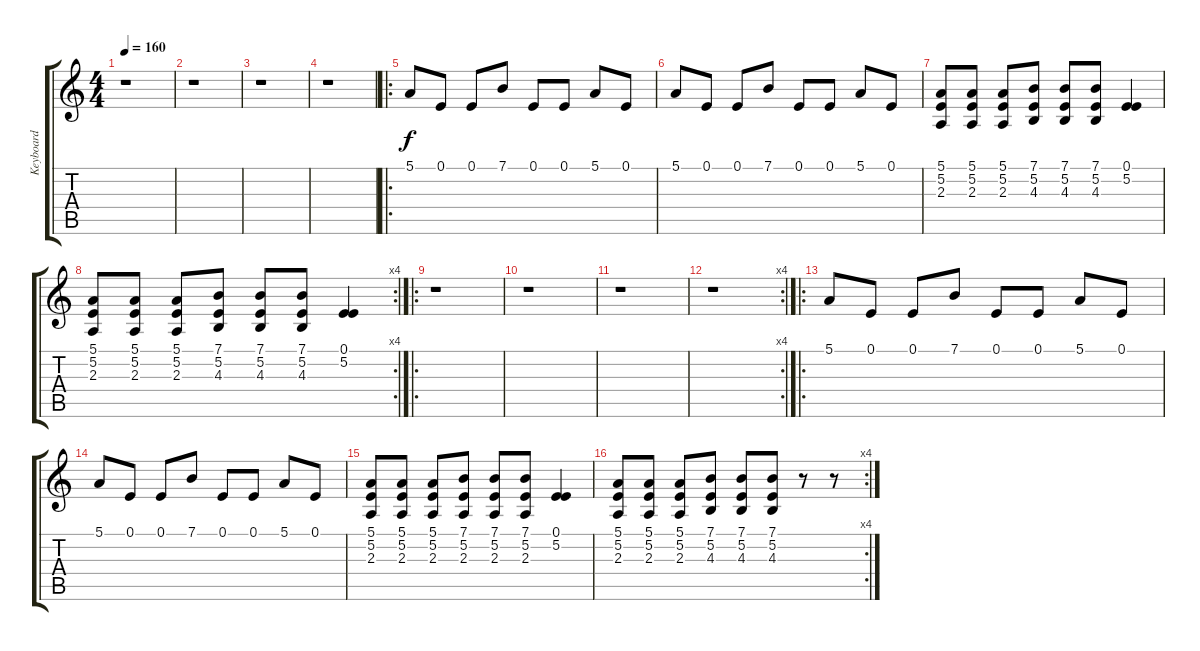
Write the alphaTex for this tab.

\track ("Keyboard" "Keyboard") {instrument brightacousticpiano}
\staff {score tabs}
\tuning (E4 B3 G3 D3 A2 E2) {hide}
\ts (4 4)
\tempo 160
\clef g2
\ks c
r.1{dy f} |
r.1 |
r.1 |
r.1 |
\ro
5.1.8 0.1.8 0.1.8 7.1.8 0.1.8 0.1.8 5.1.8 0.1.8 |
5.1.8 0.1.8 0.1.8 7.1.8 0.1.8 0.1.8 5.1.8 0.1.8 |
(5.1 5.2 2.3).8 (5.1 5.2 2.3).8 (5.1 5.2 2.3).8 (7.1 5.2 4.3).8 (7.1 5.2 4.3).8 (7.1 5.2 4.3).8 (0.1 5.2).4 |
\rc 4
(5.1 5.2 2.3).8 (5.1 5.2 2.3).8 (5.1 5.2 2.3).8 (7.1 5.2 4.3).8 (7.1 5.2 4.3).8 (7.1 5.2 4.3).8 (0.1 5.2).4 |
\ro
r.1 |
r.1 |
r.1 |
\rc 4
r.1 |
\ro
5.1.8 0.1.8 0.1.8 7.1.8 0.1.8 0.1.8 5.1.8 0.1.8 |
5.1.8 0.1.8 0.1.8 7.1.8 0.1.8 0.1.8 5.1.8 0.1.8 |
(5.1 5.2 2.3).8 (5.1 5.2 2.3).8 (5.1 5.2 2.3).8 (7.1 5.2 2.3).8 (7.1 5.2 2.3).8 (7.1 5.2 2.3).8 (0.1 5.2).4 |
\rc 4
(5.1 5.2 2.3).8 (5.1 5.2 2.3).8 (5.1 5.2 2.3).8 (7.1 5.2 4.3).8 (7.1 5.2 4.3).8 (7.1 5.2 4.3).8 r.8 r.8
